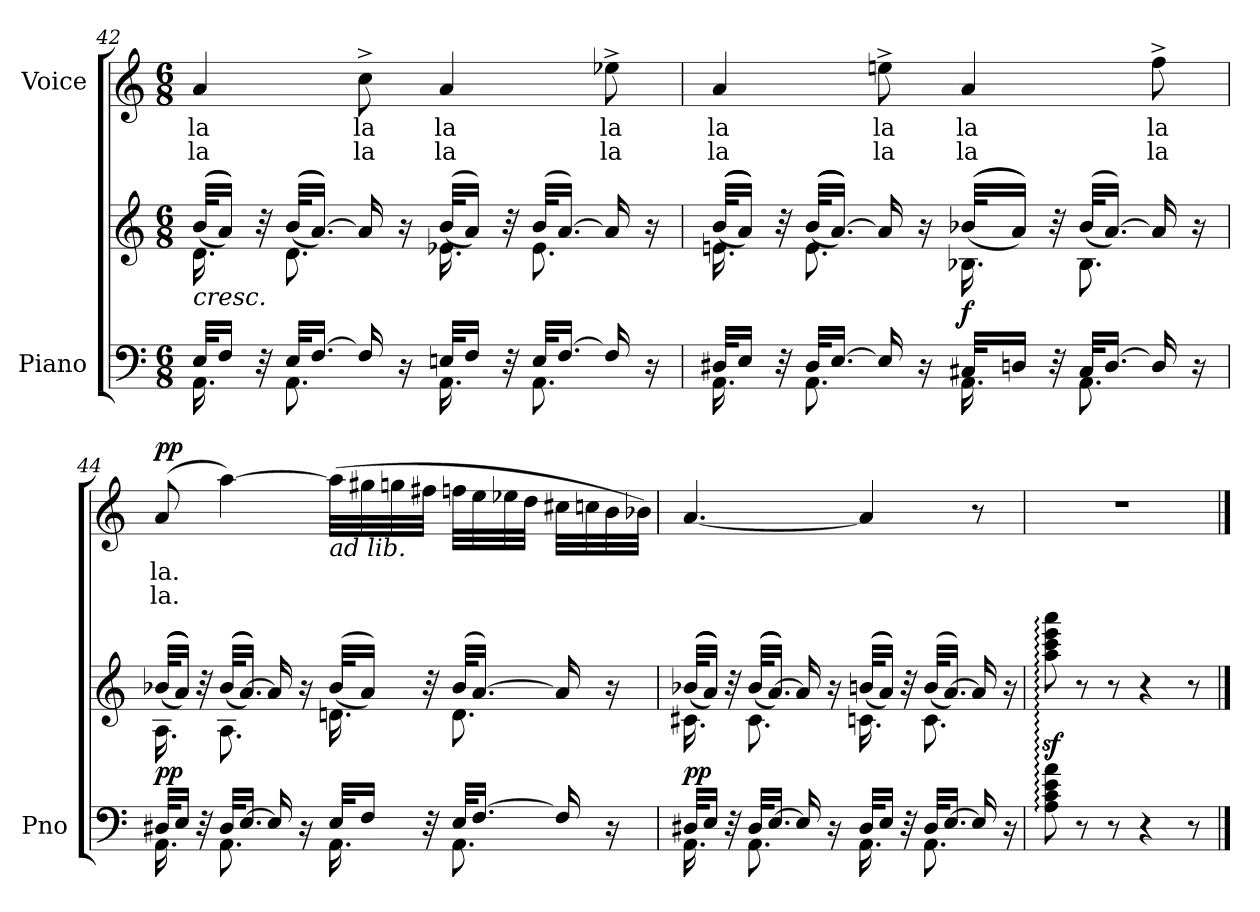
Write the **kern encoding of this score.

**kern	**kern	**dynam	**kern	**text	**text	**dynam
*part2	*part2	*part2	*part1	*part1	*part1	*part1
*staff3	*staff2	*staff2/3	*staff1	*staff1	*staff1	*staff1
*I"Piano	*	*	*I"Voice	*	*	*
*I'Pno	*	*	*	*	*	*
!!LO:LB:g=z
*clefF4	*clefG2	*	*clefG2	*	*	*
*k[]	*k[]	*	*k[]	*	*	*
*M6/8	*M6/8	*	*M6/8	*	*	*
=42	=42	=42	=42	=42	=42	=42
*^	*^	*	*	*	*	*
!	!	!LO:TX:b:i:t=cresc.	!	!	!	!	!	!
!	!	!	!	!	!	!LO:LY:b	!LO:LY:b	!
32E/KLL	16.AA\	(((32b/KLL	16.d\	.	4a/	la	la	.
16F/JJ	.	16a/JJ)))	.	.	.	.	.	.
32r	32ryy	32r	32ryy	.	.	.	.	.
32E/KLL	8.AA\	(((32b/KLL	8.d\	.	.	.	.	.
[16.F/JJ	.	[16.a/JJ)))	.	.	.	.	.	.
!	!	!	!	!	!	!LO:LY:b	!LO:LY:b	!
16F/]	.	16a/]	.	.	8cc^\	la	la	.
16r	16ryy	16r	16ryy	.	.	.	.	.
!	!	!	!	!	!	!LO:LY:b	!LO:LY:b	!
32En/KLL	16.AA\	((32b/KLL	16.e-X\	.	4a/	la	la	.
16F/JJ	.	16a/JJ))	.	.	.	.	.	.
32r	32ryy	32r	32ryy	.	.	.	.	.
32E/KLL	8.AA\	(32b/KLL	8.e-\	.	.	.	.	.
[16.F/JJ	.	[16.a/JJ)	.	.	.	.	.	.
!	!	!	!	!	!	!LO:LY:b	!LO:LY:b	!
16F/]	.	16a/]	.	.	8ee-X^\	la	la	.
16r	16ryy	16r	16ryy	.	.	.	.	.
=43	=43	=43	=43	=43	=43	=43	=43	=43
!	!	!	!	!	!	!LO:LY:b	!LO:LY:b	!
32D#X/KLL	16.AA\	((((32b/KLL	16.en\	.	4a/	la	la	.
16E/JJ	.	16a/JJ))))	.	.	.	.	.	.
32r	32ryy	32r	32ryy	.	.	.	.	.
32D#/KLL	8.AA\	((((32b/KLL	8.e\	.	.	.	.	.
[16.E/JJ	.	[16.a/JJ))))	.	.	.	.	.	.
!	!	!	!	!	!	!LO:LY:b	!LO:LY:b	!
16E/]	.	16a/]	.	.	8een^\	la	la	.
16r	16ryy	16r	16ryy	.	.	.	.	.
!	!	!	!	!LO:DY:b	!	!LO:LY:b	!LO:LY:b	!
32C#X/KLL	16.AA\	(((32b-X/KLL	16.B-X\	f	4a/	la	la	.
16Dn/JJ	.	16a/JJ)))	.	.	.	.	.	.
32r	32ryy	32r	32ryy	.	.	.	.	.
32C#/KLL	8.AA\	((32b-/KLL	8.B-\	.	.	.	.	.
[16.D/JJ	.	[16.a/JJ))	.	.	.	.	.	.
!	!	!	!	!	!	!LO:LY:b	!LO:LY:b	!
16D/]	.	16a/]	.	.	8ff^\	la	la	.
16r	16ryy	16r	16ryy	.	.	.	.	.
!!LO:LB:g=z
=44	=44	=44	=44	=44	=44	=44	=44	=44
!	!	!	!	!LO:DY:b	!	!LO:LY:b	!LO:LY:b	!LO:DY:a
32D#X/KLL	16.AA\	((((32b-X/KLL	16.A\	pp	(8a/	la.	la.	pp
16E/JJ	.	16a/JJ))))	.	.	.	.	.	.
32r	32ryy	32r	32ryy	.	.	.	.	.
32D#/KLL	8.AA\	(((32b-/KLL	8.A\	.	[4aa\)	.	.	.
[16.E/JJ	.	[16.a/JJ)))	.	.	.	.	.	.
16E/]	.	16a/]	.	.	.	.	.	.
16r	16ryy	16r	16ryy	.	.	.	.	.
!	!	!	!	!	!LO:TX:b:i:t=ad lib.	!	!	!
32E/KLL	16.AA\	((32b-/KLL	16.dn\	.	(32aa\LLL]	.	.	.
16F/JJ	.	16a/JJ))	.	.	32gg#X\	.	.	.
.	.	.	.	.	32ggn\	.	.	.
32r	32ryy	32r	32ryy	.	32ff#X\JJJ	.	.	.
32E/KLL	8.AA\	(32b-/KLL	8.d\	.	32ffn\LLL	.	.	.
[16.F/JJ	.	[16.a/JJ)	.	.	32ee\	.	.	.
.	.	.	.	.	32ee-X\	.	.	.
.	.	.	.	.	32dd\JJJ	.	.	.
16F/]	.	16a/]	.	.	32cc#X\LLL	.	.	.
.	.	.	.	.	32ccn\	.	.	.
16r	16ryy	16r	16ryy	.	32b\	.	.	.
.	.	.	.	.	32b-X\JJJ)	.	.	.
=45	=45	=45	=45	=45	=45	=45	=45	=45
!	!	!	!	!LO:DY:a=2	!	!	!	!
32D#X/KLL	16.AA\	(((((32b-X/KLL	16.c#X\	pp	[4.a/	.	.	.
16E/JJ	.	16a/JJ)))))	.	.	.	.	.	.
32r	32ryy	32r	32ryy	.	.	.	.	.
32D#/KLL	8.AA\	((((32b-/KLL	8.c#\	.	.	.	.	.
[16.E/JJ	.	[16.a/JJ))))	.	.	.	.	.	.
16E/]	.	16a/]	.	.	.	.	.	.
16r	16ryy	16r	16ryy	.	.	.	.	.
32D#/KLL	16.AA\	(((32bn/KLL	16.cn\	.	4a/]	.	.	.
16E/JJ	.	16a/JJ)))	.	.	.	.	.	.
32r	32ryy	32r	32ryy	.	.	.	.	.
32D#/KLL	8.AA\	((32b/KLL	8.c\	.	.	.	.	.
[16.E/JJ	.	[16.a/JJ))	.	.	.	.	.	.
16E/]	.	16a/]	.	.	8r	.	.	.
16r	16ryy	16r	16ryy	.	.	.	.	.
*v	*v	*	*	*	*	*	*	*
*	*v	*v	*	*	*	*	*
=46	=46	=46	=46	=46	=46	=46
8A\:: 8c\:: 8e\:: 8a\::	8aa\z<:: 8ccc\z<:: 8eee\z<:: 8aaa\z<::	.	2.r	.	.	.
8r	8r	.	.	.	.	.
8r	8r	.	.	.	.	.
4r	4r	.	.	.	.	.
8r	8r	.	.	.	.	.
==	==	==	==	==	==	==
*-	*-	*-	*-	*-	*-	*-
